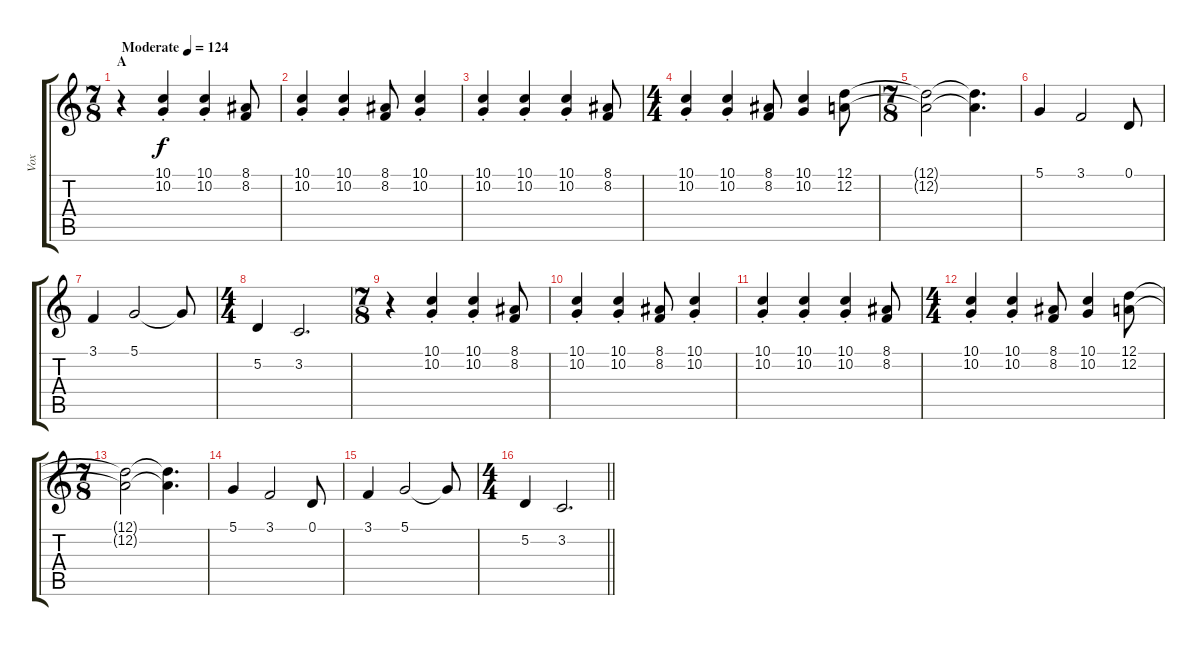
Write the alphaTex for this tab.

\track ("Vox" "Vox") {instrument lead2sawtooth}
\staff {score tabs}
\tuning (D4 A3 F3 C3 G2 C2) {hide}
\ts (7 8)
\section ("" "A")
\tempo (124 "Moderate")
\clef g2
\ks c
r.4{dy f instrument lead2sawtooth} (10.1{st} 10.2{st}).4 (10.1{st} 10.2{st}).4 (8.1 8.2).8 |
(10.1{st} 10.2{st}).4 (10.1{st} 10.2{st}).4 (8.1 8.2).8 (10.1{st} 10.2{st}).4 |
(10.1{st} 10.2{st}).4 (10.1{st} 10.2{st}).4 (10.1{st} 10.2{st}).4 (8.1 8.2).8 |
\ts (4 4)
(10.1{st} 10.2{st}).4 (10.1{st} 10.2{st}).4 (8.1 8.2).8 (10.1 10.2).4 (12.1 12.2).8 |
\ts (7 8)
(12.1{t} 12.2{t}).2 (12.1{t} 12.2{t}).4{d} |
5.1.4 3.1.2 0.1.8 |
3.1.4 5.1.2 5.1{t}.8 |
\ts (4 4)
5.2.4 3.2.2{d} |
\ts (7 8)
r.4 (10.1{st} 10.2{st}).4 (10.1{st} 10.2{st}).4 (8.1 8.2).8 |
(10.1{st} 10.2{st}).4 (10.1{st} 10.2{st}).4 (8.1 8.2).8 (10.1{st} 10.2{st}).4 |
(10.1{st} 10.2{st}).4 (10.1{st} 10.2{st}).4 (10.1{st} 10.2{st}).4 (8.1 8.2).8 |
\ts (4 4)
(10.1{st} 10.2{st}).4 (10.1{st} 10.2{st}).4 (8.1 8.2).8 (10.1 10.2).4 (12.1 12.2).8 |
\ts (7 8)
(12.1{t} 12.2{t}).2 (12.1{t} 12.2{t}).4{d} |
5.1.4 3.1.2 0.1.8 |
3.1.4 5.1.2 5.1{t}.8 |
\ts (4 4)
\barLineRight lightlight
5.2.4 3.2.2{d}
